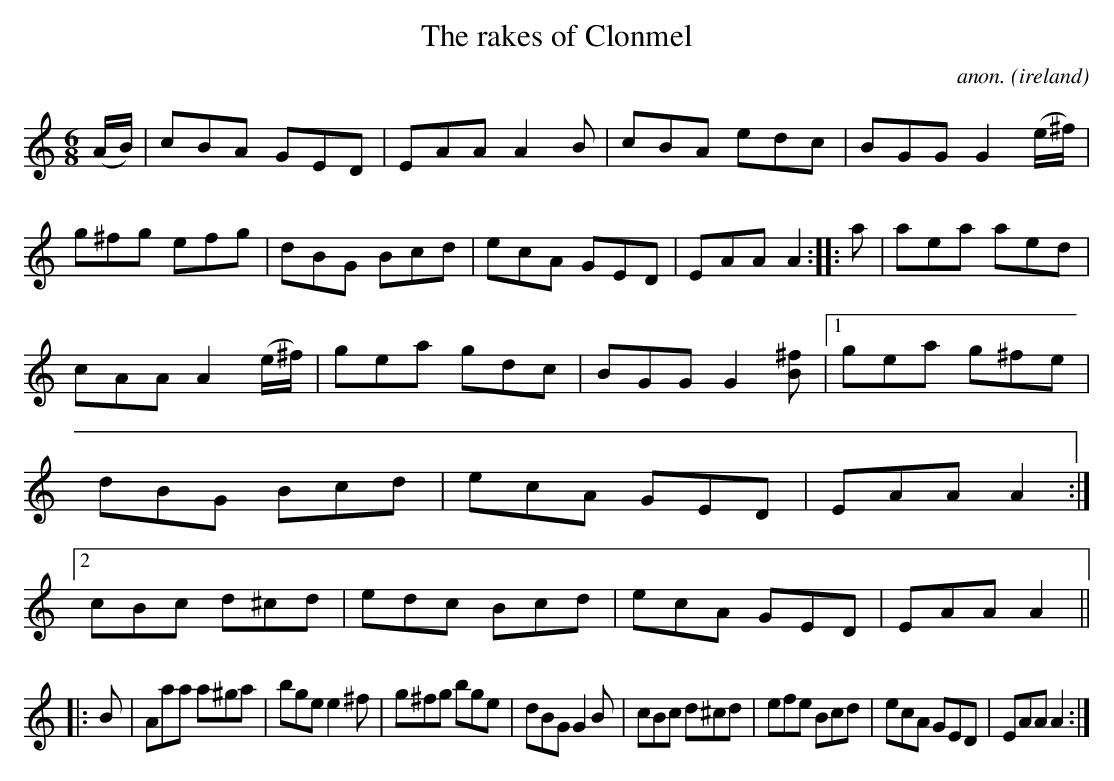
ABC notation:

X:1
T:The rakes of Clonmel
O:ireland
C:anon.
M:6/8
L:1/8
K:Am
(A/B/)|cBA GED|EAA A2B|cBA edc|BGG G2(e/^f/)|g^fg efg|dBG Bcd|ecA GED|EAA A2::a|aea aed|
cAA A2 (e/^f/)|gea gdc|BGG G2 [B^f]|[1 gea g^fe|dBG Bcd|ecA GED|EAA A2:|[2 cBc d^cd|edc Bcd|ecA GED|EAA A2||
|:B|Aaa a^ga|bge e2^f|g^fg bge|dBG G2B|cBc d^cd|efe Bcd|ecA GED|EAA A2:|
